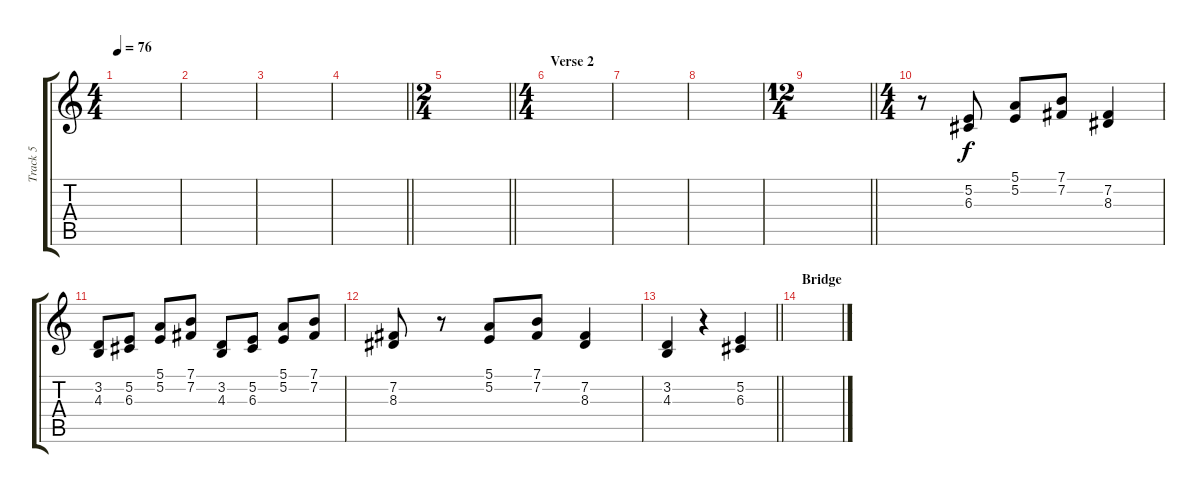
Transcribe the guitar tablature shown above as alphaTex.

\track ("Track 5" "Track 5") {instrument trumpet}
\staff {score tabs}
\tuning (E4 B3 G3 D3 A2 E2) {hide}
\ts (4 4)
\tempo 76
\clef g2
\ks c
|
|
|
\barLineRight lightlight
|
\ts (2 4)
\barLineRight lightlight
|
\ts (4 4)
\section ("" "Verse 2")
|
|
|
\ts (12 4)
\barLineRight lightlight
|
\ts (4 4)
r.8 (5.2 6.3).8 (5.1 5.2).8 (7.1 7.2).8 (7.2 8.3).4 |
(3.2 4.3).8 (5.2 6.3).8 (5.1 5.2).8 (7.1 7.2).8 (3.2 4.3).8 (5.2 6.3).8 (5.1 5.2).8 (7.1 7.2).8 |
(7.2 8.3).8 r.8 (5.1 5.2).8 (7.1 7.2).8 (7.2 8.3).4 |
\barLineRight lightlight
(3.2 4.3).4 r.4 (5.2 6.3).4 |
\section ("" "Bridge")
